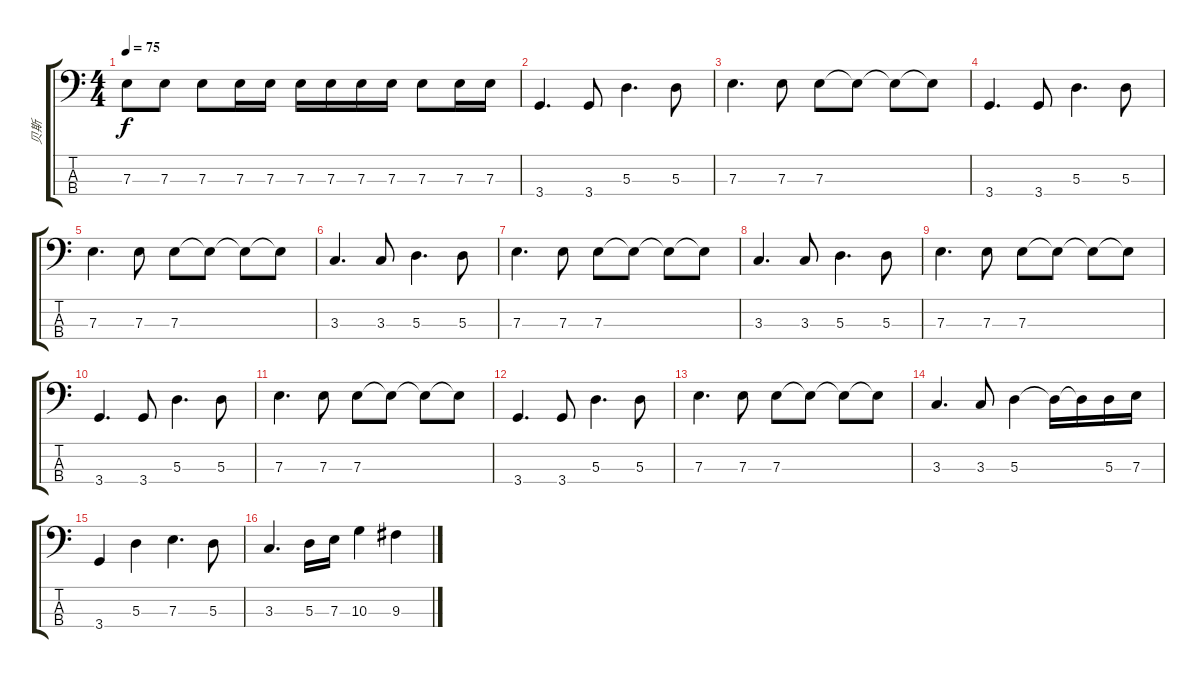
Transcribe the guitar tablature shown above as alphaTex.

\track ("贝斯" "贝斯") {instrument acousticbass}
\staff {score tabs}
\tuning (G2 D2 A1 E1) {hide}
\ts (4 4)
\tempo 75
\clef f4
\ks c
7.3.8{dy f} 7.3.8 7.3.8 7.3.16 7.3.16 7.3.16 7.3.16 7.3.16 7.3.16 7.3.8 7.3.16 7.3.16 |
3.4.4{d} 3.4.8 5.3.4{d} 5.3.8 |
7.3.4{d} 7.3.8 7.3.8 7.3{t}.8 7.3{t}.8 7.3{t}.8 |
3.4.4{d} 3.4.8 5.3.4{d} 5.3.8 |
7.3.4{d} 7.3.8 7.3.8 7.3{t}.8 7.3{t}.8 7.3{t}.8 |
3.3.4{d} 3.3.8 5.3.4{d} 5.3.8 |
7.3.4{d} 7.3.8 7.3.8 7.3{t}.8 7.3{t}.8 7.3{t}.8 |
3.3.4{d} 3.3.8 5.3.4{d} 5.3.8 |
7.3.4{d} 7.3.8 7.3.8 7.3{t}.8 7.3{t}.8 7.3{t}.8 |
3.4.4{d} 3.4.8 5.3.4{d} 5.3.8 |
7.3.4{d} 7.3.8 7.3.8 7.3{t}.8 7.3{t}.8 7.3{t}.8 |
3.4.4{d} 3.4.8 5.3.4{d} 5.3.8 |
7.3.4{d} 7.3.8 7.3.8 7.3{t}.8 7.3{t}.8 7.3{t}.8 |
3.3.4{d} 3.3.8 5.3.4 5.3{t}.16 5.3{t}.16 5.3.16 7.3.16 |
3.4.4 5.3.4 7.3.4{d} 5.3.8 |
3.3.4{d} 5.3.16 7.3.16 10.3.4 9.3.4
